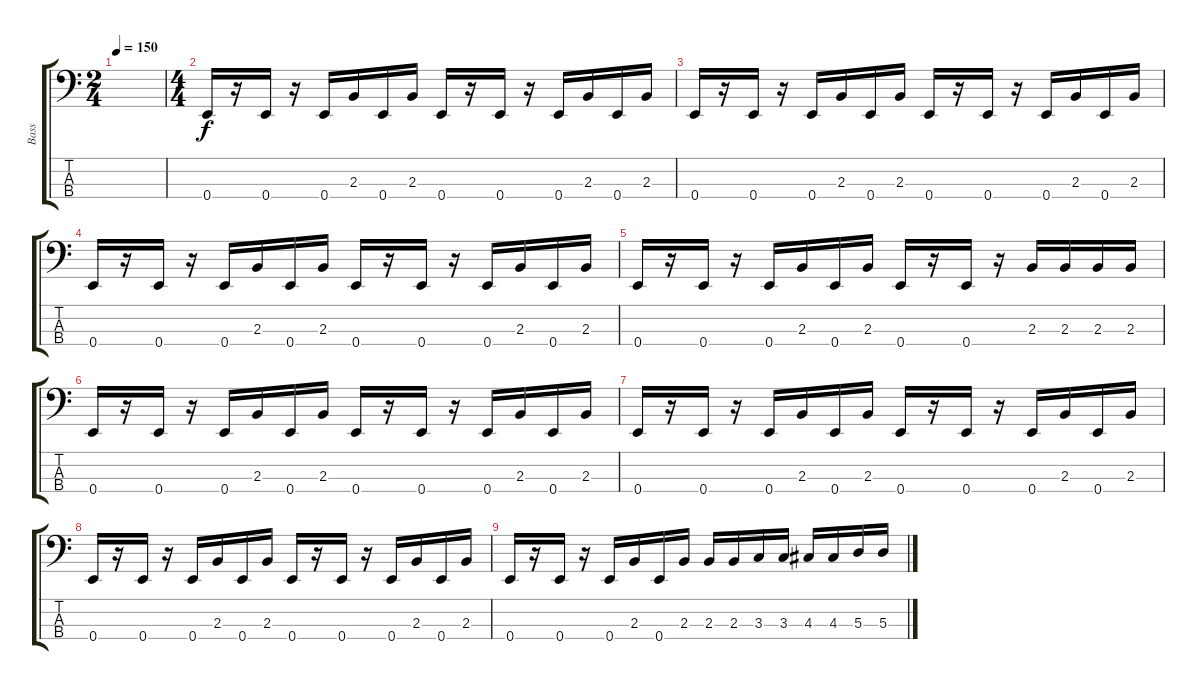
\track ("Bass" "Bass") {instrument electricbasspick}
\staff {score tabs}
\tuning (G2 D2 A1 E1) {hide}
\ts (2 4)
\tempo 150
\clef f4
\ks c
|
\ts (4 4)
0.4.16 r.16 0.4.16 r.16 0.4.16 2.3.16 0.4.16 2.3.16 0.4.16 r.16 0.4.16 r.16 0.4.16 2.3.16 0.4.16 2.3.16 |
0.4.16 r.16 0.4.16 r.16 0.4.16 2.3.16 0.4.16 2.3.16 0.4.16 r.16 0.4.16 r.16 0.4.16 2.3.16 0.4.16 2.3.16 |
0.4.16 r.16 0.4.16 r.16 0.4.16 2.3.16 0.4.16 2.3.16 0.4.16 r.16 0.4.16 r.16 0.4.16 2.3.16 0.4.16 2.3.16 |
0.4.16 r.16 0.4.16 r.16 0.4.16 2.3.16 0.4.16 2.3.16 0.4.16 r.16 0.4.16 r.16 2.3.16 2.3.16 2.3.16 2.3.16 |
0.4.16 r.16 0.4.16 r.16 0.4.16 2.3.16 0.4.16 2.3.16 0.4.16 r.16 0.4.16 r.16 0.4.16 2.3.16 0.4.16 2.3.16 |
0.4.16 r.16 0.4.16 r.16 0.4.16 2.3.16 0.4.16 2.3.16 0.4.16 r.16 0.4.16 r.16 0.4.16 2.3.16 0.4.16 2.3.16 |
0.4.16 r.16 0.4.16 r.16 0.4.16 2.3.16 0.4.16 2.3.16 0.4.16 r.16 0.4.16 r.16 0.4.16 2.3.16 0.4.16 2.3.16 |
0.4.16 r.16 0.4.16 r.16 0.4.16 2.3.16 0.4.16 2.3.16 2.3.16 2.3.16 3.3.16 3.3.16 4.3.16 4.3.16 5.3.16 5.3.16
